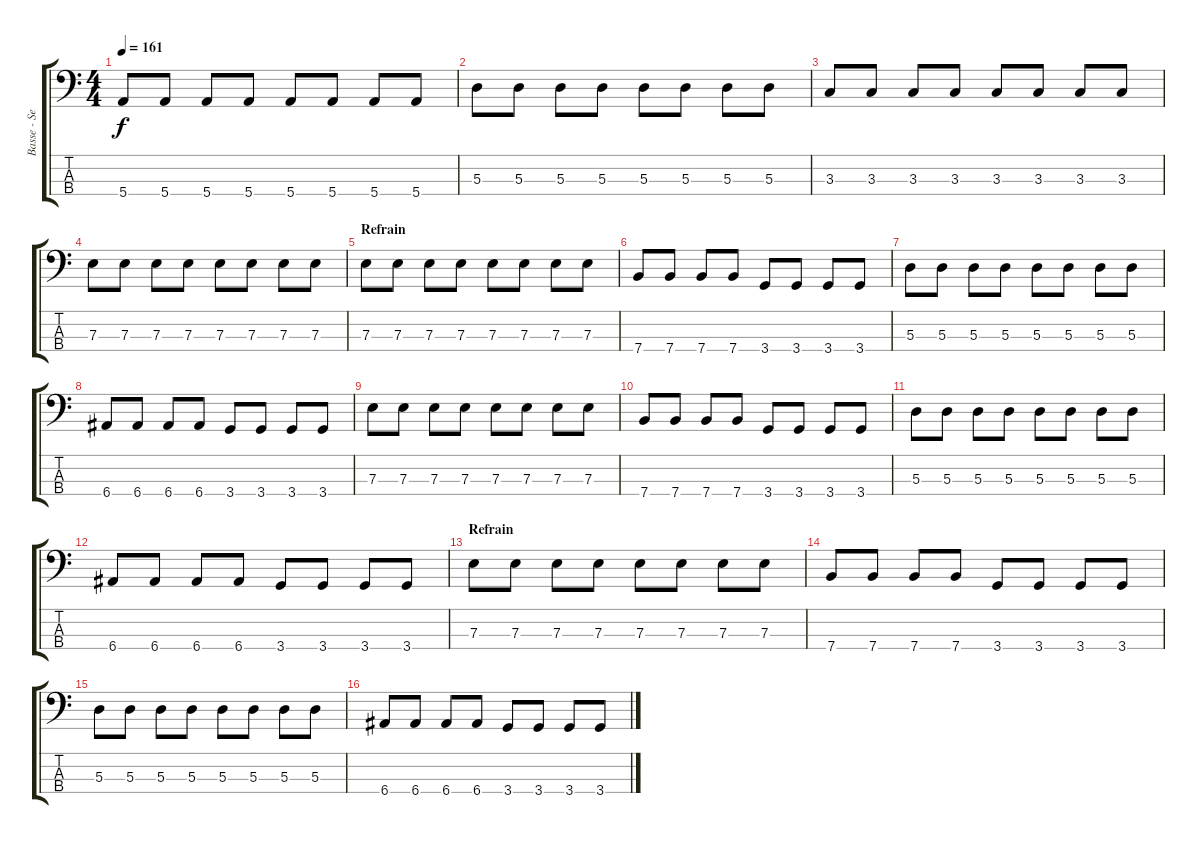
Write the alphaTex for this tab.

\track ("Basse - Seb" "Basse - Se") {instrument electricbassfinger}
\staff {score tabs}
\tuning (G2 D2 A1 E1) {hide}
\ts (4 4)
\tempo 161
\clef f4
\ks c
5.4.8{dy f} 5.4.8 5.4.8 5.4.8 5.4.8 5.4.8 5.4.8 5.4.8 |
5.3.8 5.3.8 5.3.8 5.3.8 5.3.8 5.3.8 5.3.8 5.3.8 |
3.3.8 3.3.8 3.3.8 3.3.8 3.3.8 3.3.8 3.3.8 3.3.8 |
7.3.8 7.3.8 7.3.8 7.3.8 7.3.8 7.3.8 7.3.8 7.3.8 |
\section ("" "Refrain")
7.3.8 7.3.8 7.3.8 7.3.8 7.3.8 7.3.8 7.3.8 7.3.8 |
7.4.8 7.4.8 7.4.8 7.4.8 3.4.8 3.4.8 3.4.8 3.4.8 |
5.3.8 5.3.8 5.3.8 5.3.8 5.3.8 5.3.8 5.3.8 5.3.8 |
6.4.8 6.4.8 6.4.8 6.4.8 3.4.8 3.4.8 3.4.8 3.4.8 |
7.3.8 7.3.8 7.3.8 7.3.8 7.3.8 7.3.8 7.3.8 7.3.8 |
7.4.8 7.4.8 7.4.8 7.4.8 3.4.8 3.4.8 3.4.8 3.4.8 |
5.3.8 5.3.8 5.3.8 5.3.8 5.3.8 5.3.8 5.3.8 5.3.8 |
6.4.8 6.4.8 6.4.8 6.4.8 3.4.8 3.4.8 3.4.8 3.4.8 |
\section ("" "Refrain")
7.3.8 7.3.8 7.3.8 7.3.8 7.3.8 7.3.8 7.3.8 7.3.8 |
7.4.8 7.4.8 7.4.8 7.4.8 3.4.8 3.4.8 3.4.8 3.4.8 |
5.3.8 5.3.8 5.3.8 5.3.8 5.3.8 5.3.8 5.3.8 5.3.8 |
6.4.8 6.4.8 6.4.8 6.4.8 3.4.8 3.4.8 3.4.8 3.4.8
